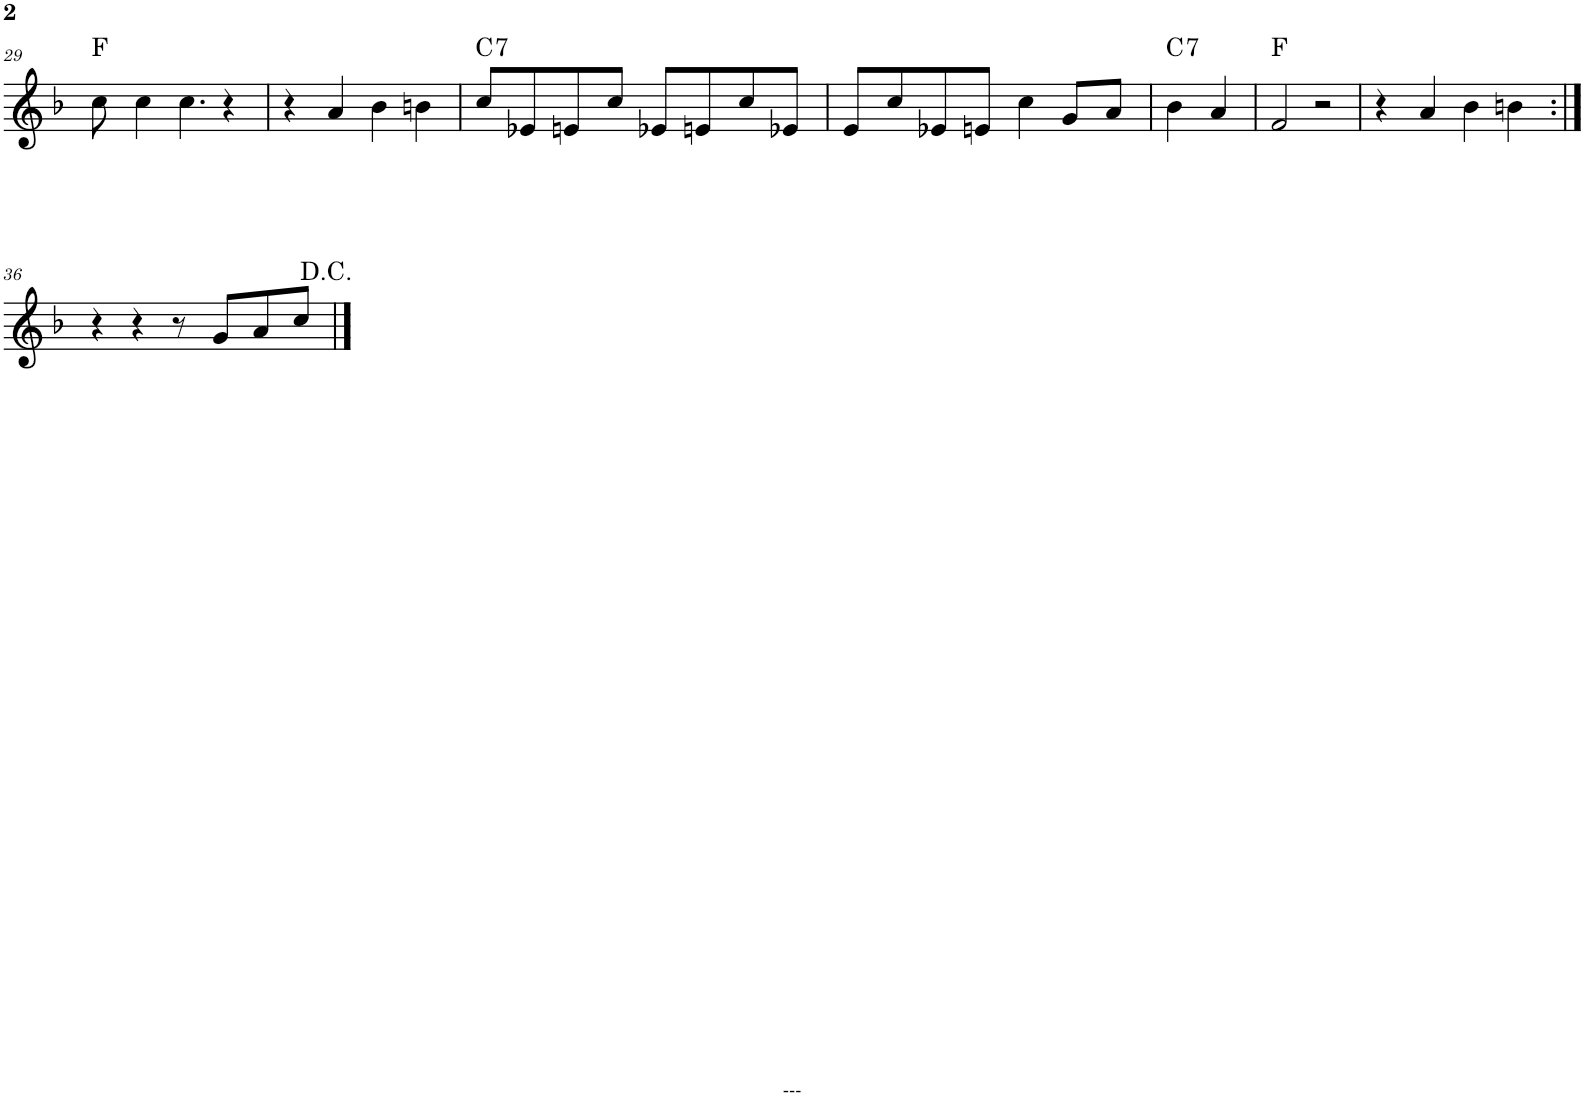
**kern	**harte
*part1	*part1
*staff1	*
*I"Mandolin	*
!!LO:PB:g=z
*clefG2	*
*k[b-]	*
*M4/4	*
=29	=29
8cc\	F:maj
4cc\	.
4.cc\	.
4r	.
=30	=30
4r	.
4a/	.
4b-\	.
4bn\	.
=31	=31
!	!LO:H:kt=7
8cc/L	C:7
8e-X/	.
8en/	.
8cc/J	.
8e-X/L	.
8en/	.
8cc/	.
8e-X/J	.
=32	=32
8e/L	.
8cc/	.
8e-X/	.
8en/J	.
4cc\	.
8g/L	.
8a/J	.
=33	=33
!	!LO:H:kt=7
4b-\	C:7
4a/	.
=34	=34
2f/	F:maj
2r	.
=35	=35
4r	.
4a/	.
4b-\	.
4bn\	.
!!LO:LB:g=z
=36:|!	=36:|!
4r	.
4r	.
8r	.
8g/L	.
8a/	.
8cc/J	.
==	==
*-	*-
